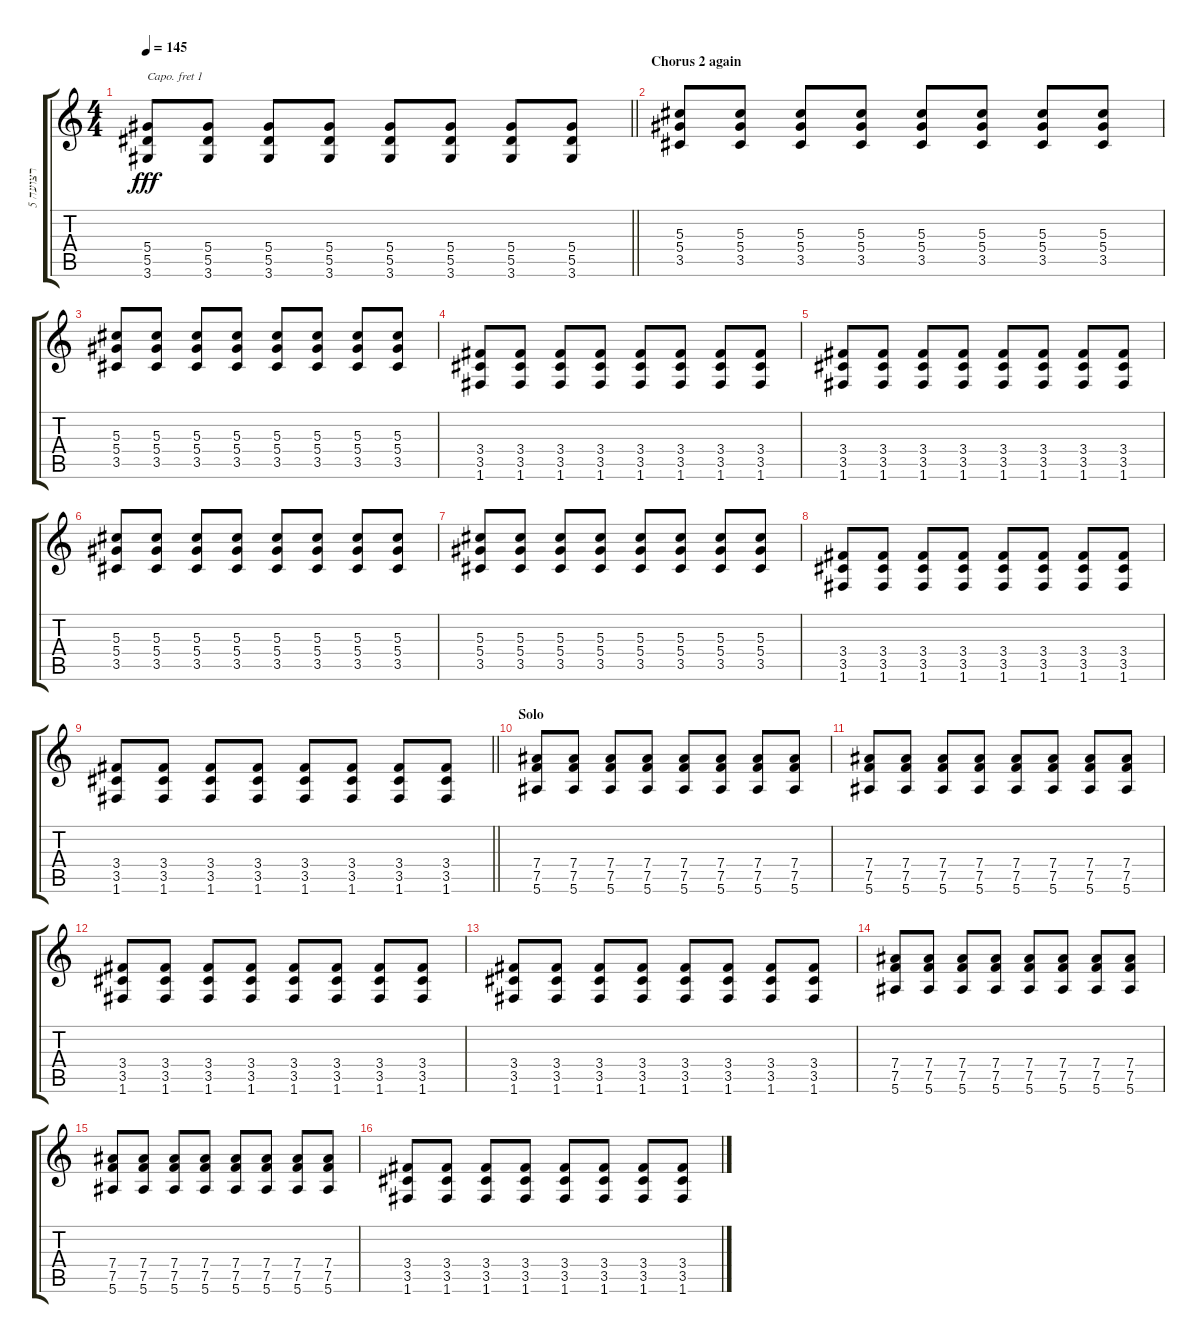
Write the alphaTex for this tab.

\track ("רצועה 5" "רצועה 5") {instrument distortionguitar}
\staff {score tabs}
\capo 1
\tuning (E4 B3 G3 D3 A2 E2) {hide}
\ts (4 4)
\tempo 145
\clef g2
\barLineRight lightlight
\ks c
(5.4 5.5 3.6).8{dy fff} (5.4 5.5 3.6).8 (5.4 5.5 3.6).8 (5.4 5.5 3.6).8 (5.4 5.5 3.6).8 (5.4 5.5 3.6).8 (5.4 5.5 3.6).8 (5.4 5.5 3.6).8 |
\section ("" "Chorus 2 again")
(5.3 5.4 3.5).8 (5.3 5.4 3.5).8 (5.3 5.4 3.5).8 (5.3 5.4 3.5).8 (5.3 5.4 3.5).8 (5.3 5.4 3.5).8 (5.3 5.4 3.5).8 (5.3 5.4 3.5).8 |
(5.3 5.4 3.5).8 (5.3 5.4 3.5).8 (5.3 5.4 3.5).8 (5.3 5.4 3.5).8 (5.3 5.4 3.5).8 (5.3 5.4 3.5).8 (5.3 5.4 3.5).8 (5.3 5.4 3.5).8 |
(3.4 3.5 1.6).8 (3.4 3.5 1.6).8 (3.4 3.5 1.6).8 (3.4 3.5 1.6).8 (3.4 3.5 1.6).8 (3.4 3.5 1.6).8 (3.4 3.5 1.6).8 (3.4 3.5 1.6).8 |
(3.4 3.5 1.6).8 (3.4 3.5 1.6).8 (3.4 3.5 1.6).8 (3.4 3.5 1.6).8 (3.4 3.5 1.6).8 (3.4 3.5 1.6).8 (3.4 3.5 1.6).8 (3.4 3.5 1.6).8 |
(5.3 5.4 3.5).8 (5.3 5.4 3.5).8 (5.3 5.4 3.5).8 (5.3 5.4 3.5).8 (5.3 5.4 3.5).8 (5.3 5.4 3.5).8 (5.3 5.4 3.5).8 (5.3 5.4 3.5).8 |
(5.3 5.4 3.5).8 (5.3 5.4 3.5).8 (5.3 5.4 3.5).8 (5.3 5.4 3.5).8 (5.3 5.4 3.5).8 (5.3 5.4 3.5).8 (5.3 5.4 3.5).8 (5.3 5.4 3.5).8 |
(3.4 3.5 1.6).8 (3.4 3.5 1.6).8 (3.4 3.5 1.6).8 (3.4 3.5 1.6).8 (3.4 3.5 1.6).8 (3.4 3.5 1.6).8 (3.4 3.5 1.6).8 (3.4 3.5 1.6).8 |
\barLineRight lightlight
(3.4 3.5 1.6).8 (3.4 3.5 1.6).8 (3.4 3.5 1.6).8 (3.4 3.5 1.6).8 (3.4 3.5 1.6).8 (3.4 3.5 1.6).8 (3.4 3.5 1.6).8 (3.4 3.5 1.6).8 |
\section ("" "Solo")
(7.4 7.5 5.6).8{volume 8} (7.4 7.5 5.6).8 (7.4 7.5 5.6).8 (7.4 7.5 5.6).8 (7.4 7.5 5.6).8 (7.4 7.5 5.6).8 (7.4 7.5 5.6).8 (7.4 7.5 5.6).8 |
(7.4 7.5 5.6).8 (7.4 7.5 5.6).8 (7.4 7.5 5.6).8 (7.4 7.5 5.6).8 (7.4 7.5 5.6).8 (7.4 7.5 5.6).8 (7.4 7.5 5.6).8 (7.4 7.5 5.6).8 |
(3.4 3.5 1.6).8 (3.4 3.5 1.6).8 (3.4 3.5 1.6).8 (3.4 3.5 1.6).8 (3.4 3.5 1.6).8 (3.4 3.5 1.6).8 (3.4 3.5 1.6).8 (3.4 3.5 1.6).8 |
(3.4 3.5 1.6).8 (3.4 3.5 1.6).8 (3.4 3.5 1.6).8 (3.4 3.5 1.6).8 (3.4 3.5 1.6).8 (3.4 3.5 1.6).8 (3.4 3.5 1.6).8 (3.4 3.5 1.6).8 |
(7.4 7.5 5.6).8 (7.4 7.5 5.6).8 (7.4 7.5 5.6).8 (7.4 7.5 5.6).8 (7.4 7.5 5.6).8 (7.4 7.5 5.6).8 (7.4 7.5 5.6).8 (7.4 7.5 5.6).8 |
(7.4 7.5 5.6).8 (7.4 7.5 5.6).8 (7.4 7.5 5.6).8 (7.4 7.5 5.6).8 (7.4 7.5 5.6).8 (7.4 7.5 5.6).8 (7.4 7.5 5.6).8 (7.4 7.5 5.6).8 |
(3.4 3.5 1.6).8 (3.4 3.5 1.6).8 (3.4 3.5 1.6).8 (3.4 3.5 1.6).8 (3.4 3.5 1.6).8 (3.4 3.5 1.6).8 (3.4 3.5 1.6).8 (3.4 3.5 1.6).8
